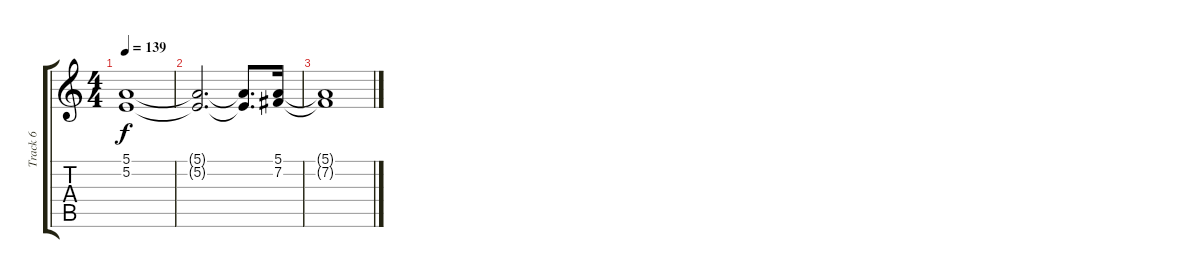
\track ("Track 6" "Track 6") {instrument pad4choir}
\staff {score tabs}
\tuning (E4 B3 G3 D3 A2 E2) {hide}
\ts (4 4)
\tempo 139
\clef g2
\ks c
(5.1{t} 5.2{t}).1{dy f} |
(5.1{t} 5.2{t}).2{d} (5.1{t} 5.2{t}).8{d} (5.1 7.2).16 |
(5.1{t} 7.2{t}).1{volume 0}
